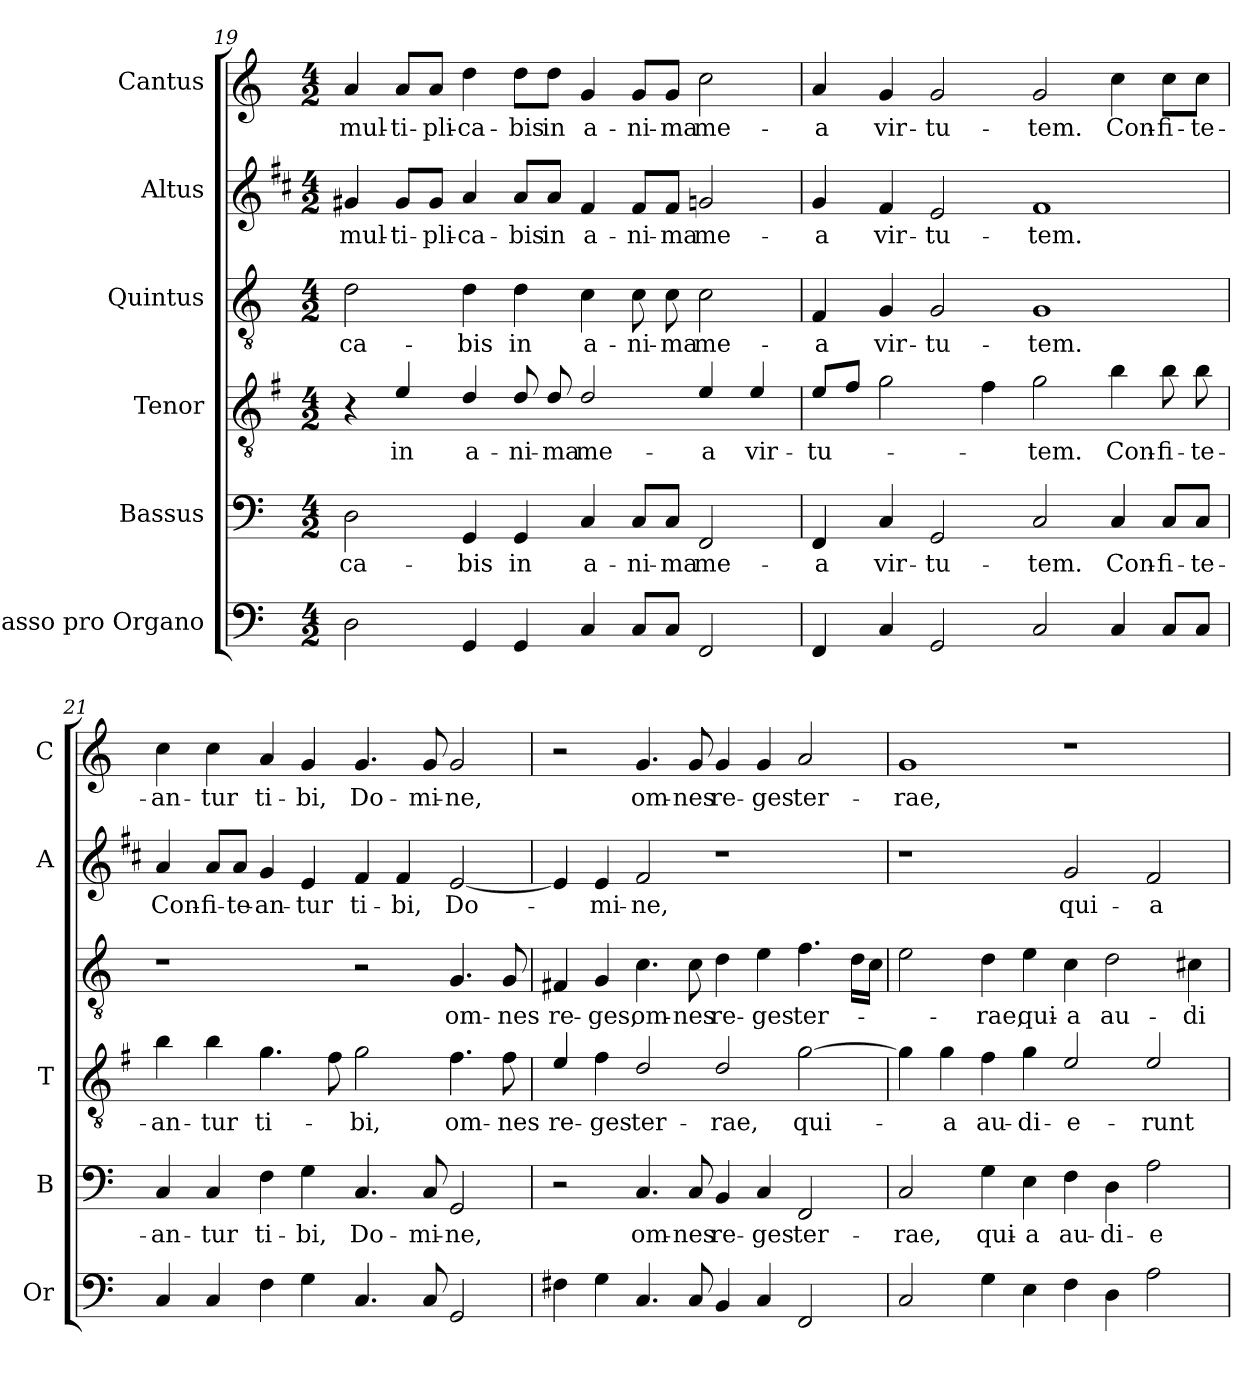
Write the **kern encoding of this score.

**kern	**kern	**text	**kern	**text	**kern	**text	**kern	**text	**kern	**text
*part6	*part5	*part5	*part4	*part4	*part3	*part3	*part2	*part2	*part1	*part1
*staff6	*staff5	*staff5	*staff4	*staff4	*staff3	*staff3	*staff2	*staff2	*staff1	*staff1
*I"Basso pro Organo	*I"Bassus	*	*I"Tenor	*	*I"Quintus	*	*I"Altus	*	*I"Cantus	*
*I'Or	*I'B	*	*I'T	*	*	*	*I'A	*	*I'C	*
*clefF4	*clefF4	*	*clefGv2	*	*clefGv2	*	*clefG2	*	*clefG2	*
*	*	*	*ITrd4c7	*	*	*	*ITrd1c2	*	*	*
*k[]	*k[]	*	*k[]	*	*k[]	*	*k[]	*	*k[]	*
*C:	*C:	*	*C:	*	*C:	*	*C:	*	*C:	*
*M4/2	*M4/2	*	*M4/2	*	*M4/2	*	*M4/2	*	*M4/2	*
=19	=19	=19	=19	=19	=19	=19	=19	=19	=19	=19
!	!	!LO:LY:b	!	!	!	!LO:LY:b	!	!LO:LY:b	!	!LO:LY:b
2D\	2D\	-ca-	4r	.	2d\	-ca-	4f#X/	mul-	4a/	mul-
!	!	!	!	!LO:LY:b	!	!	!	!LO:LY:b	!	!LO:LY:b
.	.	.	4A/	in	.	.	8f#/L	-ti-	8a/L	-ti-
!	!	!	!	!	!	!	!	!LO:LY:b	!	!LO:LY:b
.	.	.	.	.	.	.	8f#/J	-pli-	8a/J	-pli-
!	!	!LO:LY:b	!	!LO:LY:b	!	!LO:LY:b	!	!LO:LY:b	!	!LO:LY:b
4GG/	4GG/	-bis	4G/	a-	4d\	-bis	4g/	-ca-	4dd\	-ca-
!	!	!LO:LY:b	!	!LO:LY:b	!	!LO:LY:b	!	!LO:LY:b	!	!LO:LY:b
4GG/	4GG/	in	8G/	-ni-	4d\	in	8g/L	-bis	8dd\L	-bis
!	!	!	!	!LO:LY:b	!	!	!	!LO:LY:b	!	!LO:LY:b
.	.	.	8G/	-ma	.	.	8g/J	in	8dd\J	in
!	!	!LO:LY:b	!	!LO:LY:b	!	!LO:LY:b	!	!LO:LY:b	!	!LO:LY:b
4C/	4C/	a-	2G/	me-	4c\	a-	4e/	a-	4g/	a-
!	!	!LO:LY:b	!	!	!	!LO:LY:b	!	!LO:LY:b	!	!LO:LY:b
8C/L	8C/L	-ni-	.	.	8c\	-ni-	8e/L	-ni-	8g/L	-ni-
!	!	!LO:LY:b	!	!	!	!LO:LY:b	!	!LO:LY:b	!	!LO:LY:b
8C/J	8C/J	-ma	.	.	8c\	-ma	8e/J	-ma	8g/J	-ma
!	!	!LO:LY:b	!	!LO:LY:b	!	!LO:LY:b	!	!LO:LY:b	!	!LO:LY:b
2FF/	2FF/	me-	4A/	-a	2c\	me-	2fn/	me-	2cc\	me-
!	!	!	!	!LO:LY:b	!	!	!	!	!	!
.	.	.	4A/	vir-	.	.	.	.	.	.
!!LO:LB:g=z
=20	=20	=20	=20	=20	=20	=20	=20	=20	=20	=20
!	!	!LO:LY:b	!	!LO:LY:b	!	!LO:LY:b	!	!LO:LY:b	!	!LO:LY:b
4FF/	4FF/	-a	8A/L	-tu-	4F/	-a	4f/	-a	4a/	-a
.	.	.	8B/J	.	.	.	.	.	.	.
!	!	!LO:LY:b	!	!	!	!LO:LY:b	!	!LO:LY:b	!	!LO:LY:b
4C/	4C/	vir-	2c\	.	4G/	vir-	4e/	vir-	4g/	vir-
!	!	!LO:LY:b	!	!	!	!LO:LY:b	!	!LO:LY:b	!	!LO:LY:b
2GG/	2GG/	-tu-	.	.	2G/	-tu-	2d/	-tu-	2g/	-tu-
.	.	.	4B\	.	.	.	.	.	.	.
!	!	!LO:LY:b	!	!LO:LY:b	!	!LO:LY:b	!	!LO:LY:b	!	!LO:LY:b
2C/	2C/	-tem.	2c\	-tem.	1G	-tem.	1e	-tem.	2g/	-tem.
!	!	!LO:LY:b	!	!LO:LY:b	!	!	!	!	!	!LO:LY:b
4C/	4C/	Con-	4e\	Con-	.	.	.	.	4cc\	Con-
!	!	!LO:LY:b	!	!LO:LY:b	!	!	!	!	!	!LO:LY:b
8C/L	8C/L	-fi-	8e\	-fi-	.	.	.	.	8cc\L	-fi-
!	!	!LO:LY:b	!	!LO:LY:b	!	!	!	!	!	!LO:LY:b
8C/J	8C/J	-te-	8e\	-te-	.	.	.	.	8cc\J	-te-
=21	=21	=21	=21	=21	=21	=21	=21	=21	=21	=21
!	!	!LO:LY:b	!	!LO:LY:b	!	!	!	!LO:LY:b	!	!LO:LY:b
4C/	4C/	-an-	4e\	-an-	1r	.	4g/	Con-	4cc\	-an-
!	!	!LO:LY:b	!	!LO:LY:b	!	!	!	!LO:LY:b	!	!LO:LY:b
4C/	4C/	-tur	4e\	-tur	.	.	8g/L	-fi-	4cc\	-tur
!	!	!	!	!	!	!	!	!LO:LY:b	!	!
.	.	.	.	.	.	.	8g/J	-te-	.	.
!	!	!LO:LY:b	!	!LO:LY:b	!	!	!	!LO:LY:b	!	!LO:LY:b
4F\	4F\	ti-	4.c\	ti-	.	.	4f/	-an-	4a/	ti-
!	!	!LO:LY:b	!	!	!	!	!	!LO:LY:b	!	!LO:LY:b
4G\	4G\	-bi,	.	.	.	.	4d/	-tur	4g/	-bi,
.	.	.	8B\	.	.	.	.	.	.	.
!	!	!LO:LY:b	!	!LO:LY:b	!	!	!	!LO:LY:b	!	!LO:LY:b
4.C/	4.C/	Do-	2c\	-bi,	2r	.	4e/	ti-	4.g/	Do-
!	!	!	!	!	!	!	!	!LO:LY:b	!	!
.	.	.	.	.	.	.	4e/	-bi,	.	.
!	!	!LO:LY:b	!	!	!	!	!	!	!	!LO:LY:b
8C/	8C/	-mi-	.	.	.	.	.	.	8g/	-mi-
!	!	!LO:LY:b	!	!LO:LY:b	!	!LO:LY:b	!	!LO:LY:b	!	!LO:LY:b
2GG/	2GG/	-ne,	4.B\	om-	4.G/	om-	[2d/	Do-	2g/	-ne,
!	!	!	!	!LO:LY:b	!	!LO:LY:b	!	!	!	!
.	.	.	8B\	-nes	8G/	-nes	.	.	.	.
=22	=22	=22	=22	=22	=22	=22	=22	=22	=22	=22
!	!	!	!	!LO:LY:b	!	!LO:LY:b	!	!	!	!
4F#X\	2r	.	4A/	re-	4F#X/	re-	4d/]	.	2r	.
!	!	!	!	!LO:LY:b	!	!LO:LY:b	!	!LO:LY:b	!	!
4G\	.	.	4B\	-ges	4G/	-ges,	4d/	-mi-	.	.
!	!	!LO:LY:b	!	!LO:LY:b	!	!LO:LY:b	!	!LO:LY:b	!	!LO:LY:b
4.C/	4.C/	om-	2G/	ter-	4.c\	om-	2e/	-ne,	4.g/	om-
!	!	!LO:LY:b	!	!	!	!LO:LY:b	!	!	!	!LO:LY:b
8C/	8C/	-nes	.	.	8c\	-nes	.	.	8g/	-nes
!	!	!LO:LY:b	!	!LO:LY:b	!	!LO:LY:b	!	!	!	!LO:LY:b
4BB/	4BB/	re-	2G/	-rae,	4d\	re-	1r	.	4g/	re-
!	!	!LO:LY:b	!	!	!	!LO:LY:b	!	!	!	!LO:LY:b
4C/	4C/	-ges	.	.	4e\	-ges	.	.	4g/	-ges
!	!	!LO:LY:b	!	!LO:LY:b	!	!LO:LY:b	!	!	!	!LO:LY:b
2FF/	2FF/	ter-	[2c\	qui-	4.f\	ter-	.	.	2a/	ter-
.	.	.	.	.	16d\LL	.	.	.	.	.
.	.	.	.	.	16c\JJ	.	.	.	.	.
!!LO:LB:g=z
=23	=23	=23	=23	=23	=23	=23	=23	=23	=23	=23
!	!	!LO:LY:b	!	!	!	!	!	!	!	!LO:LY:b
2C/	2C/	-rae,	4c\]	.	2e\	.	1r	.	1g	-rae,
!	!	!	!	!LO:LY:b	!	!	!	!	!	!
.	.	.	4c\	-a	.	.	.	.	.	.
!	!	!LO:LY:b	!	!LO:LY:b	!	!LO:LY:b	!	!	!	!
4G\	4G\	qui-	4B\	au-	4d\	-rae,	.	.	.	.
!	!	!LO:LY:b	!	!LO:LY:b	!	!LO:LY:b	!	!	!	!
4E\	4E\	-a	4c\	-di-	4e\	qui-	.	.	.	.
!	!	!LO:LY:b	!	!LO:LY:b	!	!LO:LY:b	!	!LO:LY:b	!	!
4F\	4F\	au-	2A/	-e-	4c\	-a	2f/	qui-	1r	.
!	!	!LO:LY:b	!	!	!	!LO:LY:b	!	!	!	!
4D\	4D\	-di-	.	.	2d\	au-	.	.	.	.
!	!	!LO:LY:b	!	!LO:LY:b	!	!	!	!LO:LY:b	!	!
2A\	2A\	-e-	2A/	-runt	.	.	2e/	-a	.	.
!	!	!	!	!	!	!LO:LY:b	!	!	!	!
.	.	.	.	.	4c#X\	-di-	.	.	.	.
=	=	=	=	=	=	=	=	=	=	=
*-	*-	*-	*-	*-	*-	*-	*-	*-	*-	*-
